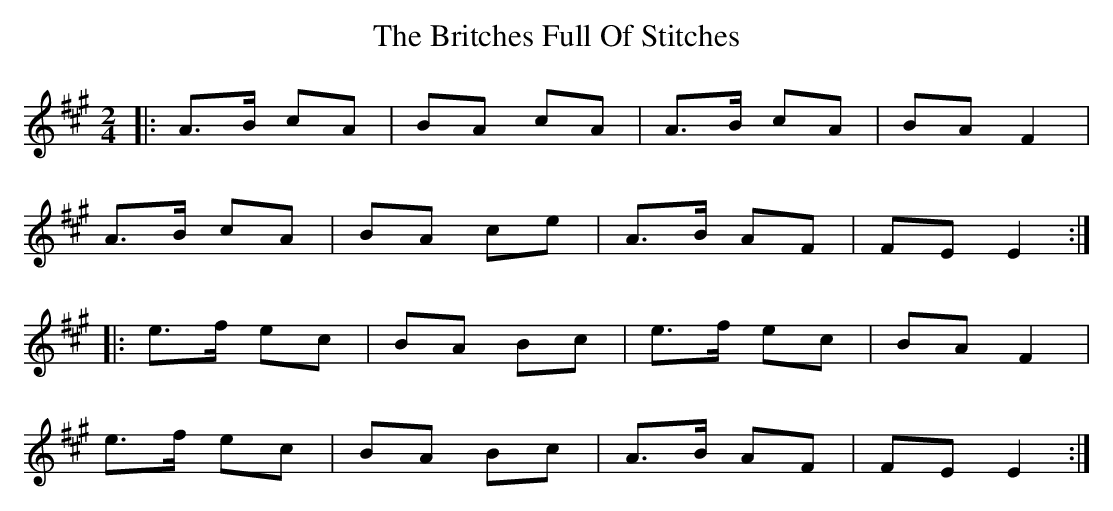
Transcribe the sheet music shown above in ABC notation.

X:1
T: The Britches Full Of Stitches
M: 2/4
L: 1/8
K: Amaj
|:A>B cA|BA cA|A>B cA|BA F2|
A>B cA|BA ce|A>B AF|FE E2:|:
e>f ec|BA Bc|e>f ec|BA F2|
e>f ec|BA Bc|A>B AF|FE E2:|
